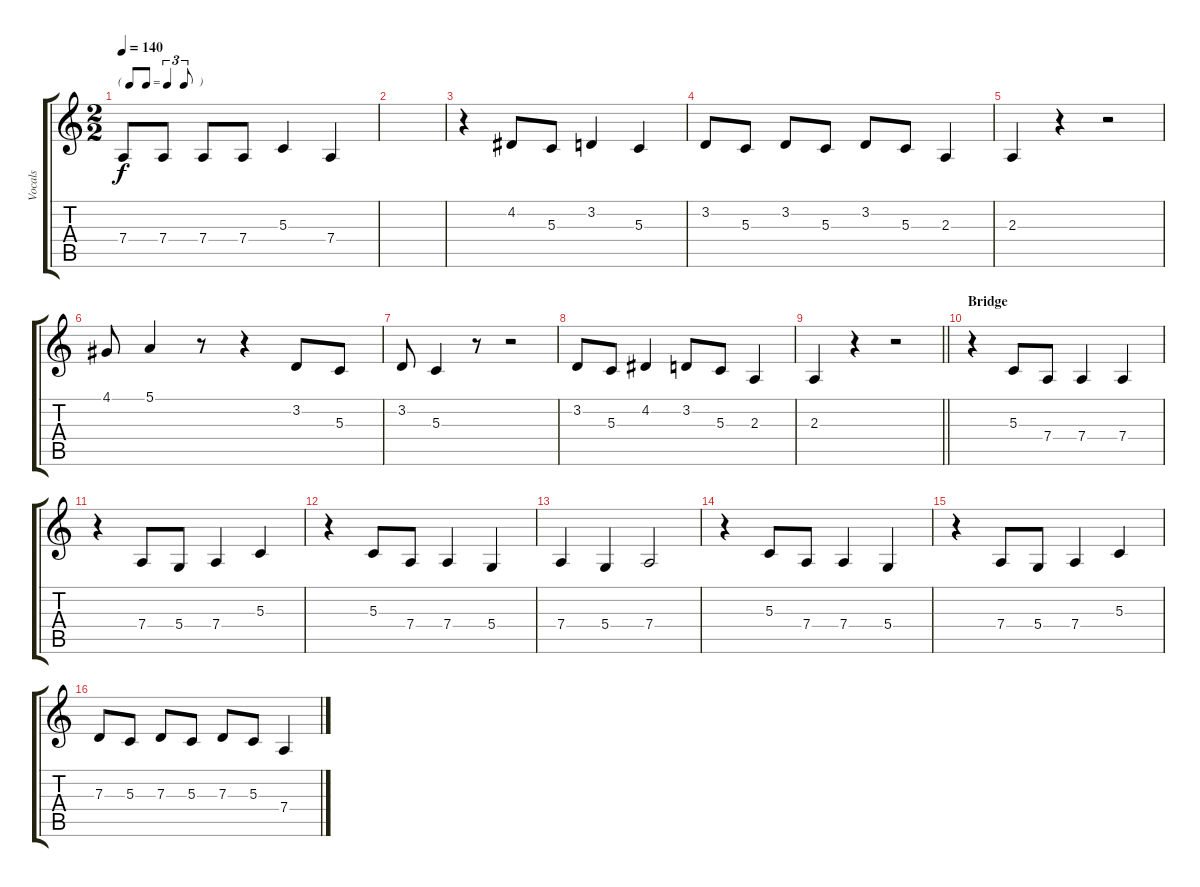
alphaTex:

\track ("Vocals" "Vocals") {instrument clarinet bank 255}
\staff {score tabs}
\tuning (E4 B3 G3 D3 A2 E2) {hide}
\ts (2 2)
\tf triplet8th
\tempo 140
\clef g2
\ks c
7.4.8{dy f} 7.4.8 7.4.8 7.4.8 5.3.4 7.4.4 |
|
r.4 4.2.8 5.3.8 3.2.4 5.3.4 |
3.2.8 5.3.8 3.2.8 5.3.8 3.2.8 5.3.8 2.3.4 |
2.3.4 r.4 r.2 |
4.1.8 5.1.4 r.8 r.4 3.2.8 5.3.8 |
3.2.8 5.3.4 r.8 r.2 |
3.2.8 5.3.8 4.2.4 3.2.8 5.3.8 2.3.4 |
\barLineRight lightlight
2.3.4 r.4 r.2 |
\section ("" "Bridge")
r.4 5.3.8 7.4.8 7.4.4 7.4.4 |
r.4 7.4.8 5.4.8 7.4.4 5.3.4 |
r.4 5.3.8 7.4.8 7.4.4 5.4.4 |
7.4.4 5.4.4 7.4.2 |
r.4 5.3.8 7.4.8 7.4.4 5.4.4 |
r.4 7.4.8 5.4.8 7.4.4 5.3.4 |
7.3.8 5.3.8 7.3.8 5.3.8 7.3.8 5.3.8 7.4.4
